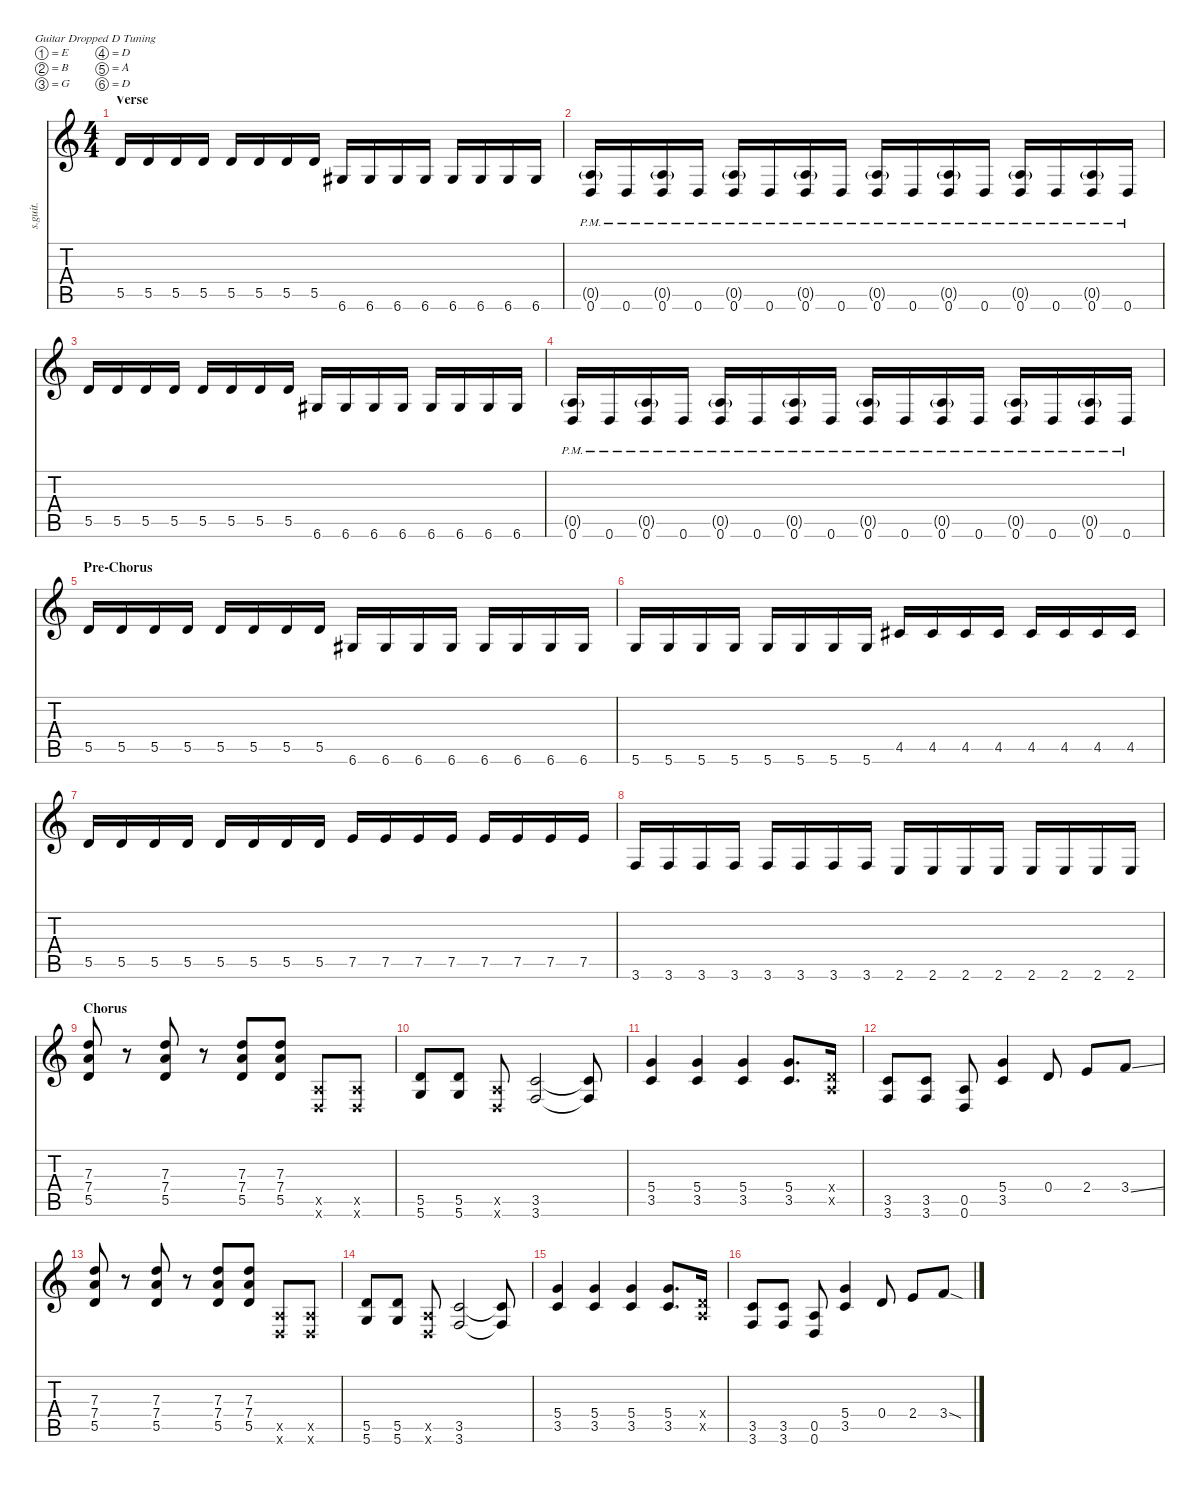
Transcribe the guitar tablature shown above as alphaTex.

\defaultSystemsLayout 4
\hideDynamics
\bracketExtendMode nobrackets
\track ("Synyster Gates (Lead)" "s.guit.") {instrument distortionguitar}
\staff {score tabs}
\tuning (E4 B3 G3 D3 A2 D2)
\ts (4 4)
\section ("" "Verse")
\tempo (125 hide)
\clef g2
\ks c
5.5.16{lyrics (0 "") lyrics (1 "") lyrics (2 "") lyrics (3 "") lyrics (4 "") dy f} 5.5.16{lyrics (0 "") lyrics (1 "") lyrics (2 "") lyrics (3 "") lyrics (4 "")} 5.5.16{lyrics (0 "") lyrics (1 "") lyrics (2 "") lyrics (3 "") lyrics (4 "")} 5.5.16{lyrics (0 "") lyrics (1 "") lyrics (2 "") lyrics (3 "") lyrics (4 "")} 5.5.16{lyrics (0 "") lyrics (1 "") lyrics (2 "") lyrics (3 "") lyrics (4 "")} 5.5.16{lyrics (0 "") lyrics (1 "") lyrics (2 "") lyrics (3 "") lyrics (4 "")} 5.5.16{lyrics (0 "") lyrics (1 "") lyrics (2 "") lyrics (3 "") lyrics (4 "")} 5.5.16{lyrics (0 "") lyrics (1 "") lyrics (2 "") lyrics (3 "") lyrics (4 "")} 6.6{acc #}.16{lyrics (0 "") lyrics (1 "") lyrics (2 "") lyrics (3 "") lyrics (4 "")} 6.6{acc #}.16{lyrics (0 "") lyrics (1 "") lyrics (2 "") lyrics (3 "") lyrics (4 "")} 6.6{acc #}.16{lyrics (0 "") lyrics (1 "") lyrics (2 "") lyrics (3 "") lyrics (4 "")} 6.6{acc #}.16{lyrics (0 "") lyrics (1 "") lyrics (2 "") lyrics (3 "") lyrics (4 "")} 6.6{acc #}.16{lyrics (0 "") lyrics (1 "") lyrics (2 "") lyrics (3 "") lyrics (4 "")} 6.6{acc #}.16{lyrics (0 "") lyrics (1 "") lyrics (2 "") lyrics (3 "") lyrics (4 "")} 6.6{acc #}.16{lyrics (0 "") lyrics (1 "") lyrics (2 "") lyrics (3 "") lyrics (4 "")} 6.6{acc #}.16{lyrics (0 "") lyrics (1 "") lyrics (2 "") lyrics (3 "") lyrics (4 "")} |
(0.5{g pm} 0.6{pm}).16{lyrics (0 "") lyrics (1 "") lyrics (2 "") lyrics (3 "") lyrics (4 "")} 0.6{pm}.16{lyrics (0 "") lyrics (1 "") lyrics (2 "") lyrics (3 "") lyrics (4 "")} (0.5{g pm} 0.6{pm}).16{lyrics (0 "") lyrics (1 "") lyrics (2 "") lyrics (3 "") lyrics (4 "")} 0.6{pm}.16{lyrics (0 "") lyrics (1 "") lyrics (2 "") lyrics (3 "") lyrics (4 "")} (0.5{g pm} 0.6{pm}).16{lyrics (0 "") lyrics (1 "") lyrics (2 "") lyrics (3 "") lyrics (4 "")} 0.6{pm}.16{lyrics (0 "") lyrics (1 "") lyrics (2 "") lyrics (3 "") lyrics (4 "")} (0.5{g pm} 0.6{pm}).16{lyrics (0 "") lyrics (1 "") lyrics (2 "") lyrics (3 "") lyrics (4 "")} 0.6{pm}.16{lyrics (0 "") lyrics (1 "") lyrics (2 "") lyrics (3 "") lyrics (4 "")} (0.5{g pm} 0.6{pm}).16{lyrics (0 "") lyrics (1 "") lyrics (2 "") lyrics (3 "") lyrics (4 "")} 0.6{pm}.16{lyrics (0 "") lyrics (1 "") lyrics (2 "") lyrics (3 "") lyrics (4 "")} (0.5{g pm} 0.6{pm}).16{lyrics (0 "") lyrics (1 "") lyrics (2 "") lyrics (3 "") lyrics (4 "")} 0.6{pm}.16{lyrics (0 "") lyrics (1 "") lyrics (2 "") lyrics (3 "") lyrics (4 "")} (0.5{g pm} 0.6{pm}).16{lyrics (0 "") lyrics (1 "") lyrics (2 "") lyrics (3 "") lyrics (4 "")} 0.6{pm}.16{lyrics (0 "") lyrics (1 "") lyrics (2 "") lyrics (3 "") lyrics (4 "")} (0.5{g pm} 0.6{pm}).16{lyrics (0 "") lyrics (1 "") lyrics (2 "") lyrics (3 "") lyrics (4 "")} 0.6{pm}.16{lyrics (0 "") lyrics (1 "") lyrics (2 "") lyrics (3 "") lyrics (4 "")} |
5.5.16{lyrics (0 "") lyrics (1 "") lyrics (2 "") lyrics (3 "") lyrics (4 "")} 5.5.16{lyrics (0 "") lyrics (1 "") lyrics (2 "") lyrics (3 "") lyrics (4 "")} 5.5.16{lyrics (0 "") lyrics (1 "") lyrics (2 "") lyrics (3 "") lyrics (4 "")} 5.5.16{lyrics (0 "") lyrics (1 "") lyrics (2 "") lyrics (3 "") lyrics (4 "")} 5.5.16{lyrics (0 "") lyrics (1 "") lyrics (2 "") lyrics (3 "") lyrics (4 "")} 5.5.16{lyrics (0 "") lyrics (1 "") lyrics (2 "") lyrics (3 "") lyrics (4 "")} 5.5.16{lyrics (0 "") lyrics (1 "") lyrics (2 "") lyrics (3 "") lyrics (4 "")} 5.5.16{lyrics (0 "") lyrics (1 "") lyrics (2 "") lyrics (3 "") lyrics (4 "")} 6.6{acc #}.16{lyrics (0 "") lyrics (1 "") lyrics (2 "") lyrics (3 "") lyrics (4 "")} 6.6{acc #}.16{lyrics (0 "") lyrics (1 "") lyrics (2 "") lyrics (3 "") lyrics (4 "")} 6.6{acc #}.16{lyrics (0 "") lyrics (1 "") lyrics (2 "") lyrics (3 "") lyrics (4 "")} 6.6{acc #}.16{lyrics (0 "") lyrics (1 "") lyrics (2 "") lyrics (3 "") lyrics (4 "")} 6.6{acc #}.16{lyrics (0 "") lyrics (1 "") lyrics (2 "") lyrics (3 "") lyrics (4 "")} 6.6{acc #}.16{lyrics (0 "") lyrics (1 "") lyrics (2 "") lyrics (3 "") lyrics (4 "")} 6.6{acc #}.16{lyrics (0 "") lyrics (1 "") lyrics (2 "") lyrics (3 "") lyrics (4 "")} 6.6{acc #}.16{lyrics (0 "") lyrics (1 "") lyrics (2 "") lyrics (3 "") lyrics (4 "")} |
(0.5{g pm} 0.6{pm}).16{lyrics (0 "") lyrics (1 "") lyrics (2 "") lyrics (3 "") lyrics (4 "")} 0.6{pm}.16{lyrics (0 "") lyrics (1 "") lyrics (2 "") lyrics (3 "") lyrics (4 "")} (0.5{g pm} 0.6{pm}).16{lyrics (0 "") lyrics (1 "") lyrics (2 "") lyrics (3 "") lyrics (4 "")} 0.6{pm}.16{lyrics (0 "") lyrics (1 "") lyrics (2 "") lyrics (3 "") lyrics (4 "")} (0.5{g pm} 0.6{pm}).16{lyrics (0 "") lyrics (1 "") lyrics (2 "") lyrics (3 "") lyrics (4 "")} 0.6{pm}.16{lyrics (0 "") lyrics (1 "") lyrics (2 "") lyrics (3 "") lyrics (4 "")} (0.5{g pm} 0.6{pm}).16{lyrics (0 "") lyrics (1 "") lyrics (2 "") lyrics (3 "") lyrics (4 "")} 0.6{pm}.16{lyrics (0 "") lyrics (1 "") lyrics (2 "") lyrics (3 "") lyrics (4 "")} (0.5{g pm} 0.6{pm}).16{lyrics (0 "") lyrics (1 "") lyrics (2 "") lyrics (3 "") lyrics (4 "")} 0.6{pm}.16{lyrics (0 "") lyrics (1 "") lyrics (2 "") lyrics (3 "") lyrics (4 "")} (0.5{g pm} 0.6{pm}).16{lyrics (0 "") lyrics (1 "") lyrics (2 "") lyrics (3 "") lyrics (4 "")} 0.6{pm}.16{lyrics (0 "") lyrics (1 "") lyrics (2 "") lyrics (3 "") lyrics (4 "")} (0.5{g pm} 0.6{pm}).16{lyrics (0 "") lyrics (1 "") lyrics (2 "") lyrics (3 "") lyrics (4 "")} 0.6{pm}.16{lyrics (0 "") lyrics (1 "") lyrics (2 "") lyrics (3 "") lyrics (4 "")} (0.5{g pm} 0.6{pm}).16{lyrics (0 "") lyrics (1 "") lyrics (2 "") lyrics (3 "") lyrics (4 "")} 0.6{pm}.16{lyrics (0 "") lyrics (1 "") lyrics (2 "") lyrics (3 "") lyrics (4 "")} |
\section ("" "Pre-Chorus")
5.5.16{lyrics (0 "") lyrics (1 "") lyrics (2 "") lyrics (3 "") lyrics (4 "")} 5.5.16{lyrics (0 "") lyrics (1 "") lyrics (2 "") lyrics (3 "") lyrics (4 "")} 5.5.16{lyrics (0 "") lyrics (1 "") lyrics (2 "") lyrics (3 "") lyrics (4 "")} 5.5.16{lyrics (0 "") lyrics (1 "") lyrics (2 "") lyrics (3 "") lyrics (4 "")} 5.5.16{lyrics (0 "") lyrics (1 "") lyrics (2 "") lyrics (3 "") lyrics (4 "")} 5.5.16{lyrics (0 "") lyrics (1 "") lyrics (2 "") lyrics (3 "") lyrics (4 "")} 5.5.16{lyrics (0 "") lyrics (1 "") lyrics (2 "") lyrics (3 "") lyrics (4 "")} 5.5.16{lyrics (0 "") lyrics (1 "") lyrics (2 "") lyrics (3 "") lyrics (4 "")} 6.6{acc #}.16{lyrics (0 "") lyrics (1 "") lyrics (2 "") lyrics (3 "") lyrics (4 "")} 6.6{acc #}.16{lyrics (0 "") lyrics (1 "") lyrics (2 "") lyrics (3 "") lyrics (4 "")} 6.6{acc #}.16{lyrics (0 "") lyrics (1 "") lyrics (2 "") lyrics (3 "") lyrics (4 "")} 6.6{acc #}.16{lyrics (0 "") lyrics (1 "") lyrics (2 "") lyrics (3 "") lyrics (4 "")} 6.6{acc #}.16{lyrics (0 "") lyrics (1 "") lyrics (2 "") lyrics (3 "") lyrics (4 "")} 6.6{acc #}.16{lyrics (0 "") lyrics (1 "") lyrics (2 "") lyrics (3 "") lyrics (4 "")} 6.6{acc #}.16{lyrics (0 "") lyrics (1 "") lyrics (2 "") lyrics (3 "") lyrics (4 "")} 6.6{acc #}.16{lyrics (0 "") lyrics (1 "") lyrics (2 "") lyrics (3 "") lyrics (4 "")} |
5.6.16{lyrics (0 "") lyrics (1 "") lyrics (2 "") lyrics (3 "") lyrics (4 "")} 5.6.16{lyrics (0 "") lyrics (1 "") lyrics (2 "") lyrics (3 "") lyrics (4 "")} 5.6.16{lyrics (0 "") lyrics (1 "") lyrics (2 "") lyrics (3 "") lyrics (4 "")} 5.6.16{lyrics (0 "") lyrics (1 "") lyrics (2 "") lyrics (3 "") lyrics (4 "")} 5.6.16{lyrics (0 "") lyrics (1 "") lyrics (2 "") lyrics (3 "") lyrics (4 "")} 5.6.16{lyrics (0 "") lyrics (1 "") lyrics (2 "") lyrics (3 "") lyrics (4 "")} 5.6.16{lyrics (0 "") lyrics (1 "") lyrics (2 "") lyrics (3 "") lyrics (4 "")} 5.6.16{lyrics (0 "") lyrics (1 "") lyrics (2 "") lyrics (3 "") lyrics (4 "")} 4.5{acc #}.16{lyrics (0 "") lyrics (1 "") lyrics (2 "") lyrics (3 "") lyrics (4 "")} 4.5{acc #}.16{lyrics (0 "") lyrics (1 "") lyrics (2 "") lyrics (3 "") lyrics (4 "")} 4.5{acc #}.16{lyrics (0 "") lyrics (1 "") lyrics (2 "") lyrics (3 "") lyrics (4 "")} 4.5{acc #}.16{lyrics (0 "") lyrics (1 "") lyrics (2 "") lyrics (3 "") lyrics (4 "")} 4.5{acc #}.16{lyrics (0 "") lyrics (1 "") lyrics (2 "") lyrics (3 "") lyrics (4 "")} 4.5{acc #}.16{lyrics (0 "") lyrics (1 "") lyrics (2 "") lyrics (3 "") lyrics (4 "")} 4.5{acc #}.16{lyrics (0 "") lyrics (1 "") lyrics (2 "") lyrics (3 "") lyrics (4 "")} 4.5{acc #}.16{lyrics (0 "") lyrics (1 "") lyrics (2 "") lyrics (3 "") lyrics (4 "")} |
5.5.16{lyrics (0 "") lyrics (1 "") lyrics (2 "") lyrics (3 "") lyrics (4 "")} 5.5.16{lyrics (0 "") lyrics (1 "") lyrics (2 "") lyrics (3 "") lyrics (4 "")} 5.5.16{lyrics (0 "") lyrics (1 "") lyrics (2 "") lyrics (3 "") lyrics (4 "")} 5.5.16{lyrics (0 "") lyrics (1 "") lyrics (2 "") lyrics (3 "") lyrics (4 "")} 5.5.16{lyrics (0 "") lyrics (1 "") lyrics (2 "") lyrics (3 "") lyrics (4 "")} 5.5.16{lyrics (0 "") lyrics (1 "") lyrics (2 "") lyrics (3 "") lyrics (4 "")} 5.5.16{lyrics (0 "") lyrics (1 "") lyrics (2 "") lyrics (3 "") lyrics (4 "")} 5.5.16{lyrics (0 "") lyrics (1 "") lyrics (2 "") lyrics (3 "") lyrics (4 "")} 7.5.16{lyrics (0 "") lyrics (1 "") lyrics (2 "") lyrics (3 "") lyrics (4 "")} 7.5.16{lyrics (0 "") lyrics (1 "") lyrics (2 "") lyrics (3 "") lyrics (4 "")} 7.5.16{lyrics (0 "") lyrics (1 "") lyrics (2 "") lyrics (3 "") lyrics (4 "")} 7.5.16{lyrics (0 "") lyrics (1 "") lyrics (2 "") lyrics (3 "") lyrics (4 "")} 7.5.16{lyrics (0 "") lyrics (1 "") lyrics (2 "") lyrics (3 "") lyrics (4 "")} 7.5.16{lyrics (0 "") lyrics (1 "") lyrics (2 "") lyrics (3 "") lyrics (4 "")} 7.5.16{lyrics (0 "") lyrics (1 "") lyrics (2 "") lyrics (3 "") lyrics (4 "")} 7.5.16{lyrics (0 "") lyrics (1 "") lyrics (2 "") lyrics (3 "") lyrics (4 "")} |
3.6.16{lyrics (0 "") lyrics (1 "") lyrics (2 "") lyrics (3 "") lyrics (4 "")} 3.6.16{lyrics (0 "") lyrics (1 "") lyrics (2 "") lyrics (3 "") lyrics (4 "")} 3.6.16{lyrics (0 "") lyrics (1 "") lyrics (2 "") lyrics (3 "") lyrics (4 "")} 3.6.16{lyrics (0 "") lyrics (1 "") lyrics (2 "") lyrics (3 "") lyrics (4 "")} 3.6.16{lyrics (0 "") lyrics (1 "") lyrics (2 "") lyrics (3 "") lyrics (4 "")} 3.6.16{lyrics (0 "") lyrics (1 "") lyrics (2 "") lyrics (3 "") lyrics (4 "")} 3.6.16{lyrics (0 "") lyrics (1 "") lyrics (2 "") lyrics (3 "") lyrics (4 "")} 3.6.16{lyrics (0 "") lyrics (1 "") lyrics (2 "") lyrics (3 "") lyrics (4 "")} 2.6.16{lyrics (0 "") lyrics (1 "") lyrics (2 "") lyrics (3 "") lyrics (4 "")} 2.6.16{lyrics (0 "") lyrics (1 "") lyrics (2 "") lyrics (3 "") lyrics (4 "")} 2.6.16{lyrics (0 "") lyrics (1 "") lyrics (2 "") lyrics (3 "") lyrics (4 "")} 2.6.16{lyrics (0 "") lyrics (1 "") lyrics (2 "") lyrics (3 "") lyrics (4 "")} 2.6.16{lyrics (0 "") lyrics (1 "") lyrics (2 "") lyrics (3 "") lyrics (4 "")} 2.6.16{lyrics (0 "") lyrics (1 "") lyrics (2 "") lyrics (3 "") lyrics (4 "")} 2.6.16{lyrics (0 "") lyrics (1 "") lyrics (2 "") lyrics (3 "") lyrics (4 "")} 2.6.16{lyrics (0 "") lyrics (1 "") lyrics (2 "") lyrics (3 "") lyrics (4 "")} |
\section ("" "Chorus")
(7.3 7.4 5.5).8{lyrics (0 "") lyrics (1 "") lyrics (2 "") lyrics (3 "") lyrics (4 "")} r.8 (7.3 7.4 5.5).8{lyrics (0 "") lyrics (1 "") lyrics (2 "") lyrics (3 "") lyrics (4 "")} r.8 (7.3 7.4 5.5).8{lyrics (0 "") lyrics (1 "") lyrics (2 "") lyrics (3 "") lyrics (4 "")} (7.3 7.4 5.5).8{lyrics (0 "") lyrics (1 "") lyrics (2 "") lyrics (3 "") lyrics (4 "")} (0.5{x} 0.6{x}).8{lyrics (0 "") lyrics (1 "") lyrics (2 "") lyrics (3 "") lyrics (4 "")} (0.5{x} 0.6{x}).8{lyrics (0 "") lyrics (1 "") lyrics (2 "") lyrics (3 "") lyrics (4 "")} |
(5.5 5.6).8{lyrics (0 "") lyrics (1 "") lyrics (2 "") lyrics (3 "") lyrics (4 "")} (5.5 5.6).8{lyrics (0 "") lyrics (1 "") lyrics (2 "") lyrics (3 "") lyrics (4 "")} (0.5{x} 0.6{x}).8{lyrics (0 "") lyrics (1 "") lyrics (2 "") lyrics (3 "") lyrics (4 "")} (3.5 3.6).2{lyrics (0 "") lyrics (1 "") lyrics (2 "") lyrics (3 "") lyrics (4 "")} (3.5{t} 3.6{t}).8{lyrics (0 "") lyrics (1 "") lyrics (2 "") lyrics (3 "") lyrics (4 "")} |
(5.4 3.5).4{lyrics (0 "") lyrics (1 "") lyrics (2 "") lyrics (3 "") lyrics (4 "")} (5.4 3.5).4{lyrics (0 "") lyrics (1 "") lyrics (2 "") lyrics (3 "") lyrics (4 "")} (5.4 3.5).4{lyrics (0 "") lyrics (1 "") lyrics (2 "") lyrics (3 "") lyrics (4 "")} (5.4 3.5).8{d lyrics (0 "") lyrics (1 "") lyrics (2 "") lyrics (3 "") lyrics (4 "")} (0.4{x} 0.5{x}).16{lyrics (0 "") lyrics (1 "") lyrics (2 "") lyrics (3 "") lyrics (4 "")} |
(3.5 3.6).8{lyrics (0 "") lyrics (1 "") lyrics (2 "") lyrics (3 "") lyrics (4 "")} (3.5 3.6).8{lyrics (0 "") lyrics (1 "") lyrics (2 "") lyrics (3 "") lyrics (4 "")} (0.5 0.6).8{lyrics (0 "") lyrics (1 "") lyrics (2 "") lyrics (3 "") lyrics (4 "")} (5.4 3.5).4{lyrics (0 "") lyrics (1 "") lyrics (2 "") lyrics (3 "") lyrics (4 "")} 0.4.8{lyrics (0 "") lyrics (1 "") lyrics (2 "") lyrics (3 "") lyrics (4 "")} 2.4.8{lyrics (0 "") lyrics (1 "") lyrics (2 "") lyrics (3 "") lyrics (4 "")} 3.4{ss}.8{lyrics (0 "") lyrics (1 "") lyrics (2 "") lyrics (3 "") lyrics (4 "")} |
(7.3 7.4 5.5).8{lyrics (0 "") lyrics (1 "") lyrics (2 "") lyrics (3 "") lyrics (4 "")} r.8 (7.3 7.4 5.5).8{lyrics (0 "") lyrics (1 "") lyrics (2 "") lyrics (3 "") lyrics (4 "")} r.8 (7.3 7.4 5.5).8{lyrics (0 "") lyrics (1 "") lyrics (2 "") lyrics (3 "") lyrics (4 "")} (7.3 7.4 5.5).8{lyrics (0 "") lyrics (1 "") lyrics (2 "") lyrics (3 "") lyrics (4 "")} (0.5{x} 0.6{x}).8{lyrics (0 "") lyrics (1 "") lyrics (2 "") lyrics (3 "") lyrics (4 "")} (0.5{x} 0.6{x}).8{lyrics (0 "") lyrics (1 "") lyrics (2 "") lyrics (3 "") lyrics (4 "")} |
(5.5 5.6).8{lyrics (0 "") lyrics (1 "") lyrics (2 "") lyrics (3 "") lyrics (4 "")} (5.5 5.6).8{lyrics (0 "") lyrics (1 "") lyrics (2 "") lyrics (3 "") lyrics (4 "")} (0.5{x} 0.6{x}).8{lyrics (0 "") lyrics (1 "") lyrics (2 "") lyrics (3 "") lyrics (4 "")} (3.5 3.6).2{lyrics (0 "") lyrics (1 "") lyrics (2 "") lyrics (3 "") lyrics (4 "")} (3.5{t} 3.6{t}).8{lyrics (0 "") lyrics (1 "") lyrics (2 "") lyrics (3 "") lyrics (4 "")} |
(5.4 3.5).4{lyrics (0 "") lyrics (1 "") lyrics (2 "") lyrics (3 "") lyrics (4 "")} (5.4 3.5).4{lyrics (0 "") lyrics (1 "") lyrics (2 "") lyrics (3 "") lyrics (4 "")} (5.4 3.5).4{lyrics (0 "") lyrics (1 "") lyrics (2 "") lyrics (3 "") lyrics (4 "")} (5.4 3.5).8{d lyrics (0 "") lyrics (1 "") lyrics (2 "") lyrics (3 "") lyrics (4 "")} (0.4{x} 0.5{x}).16{lyrics (0 "") lyrics (1 "") lyrics (2 "") lyrics (3 "") lyrics (4 "")} |
(3.5 3.6).8{lyrics (0 "") lyrics (1 "") lyrics (2 "") lyrics (3 "") lyrics (4 "")} (3.5 3.6).8{lyrics (0 "") lyrics (1 "") lyrics (2 "") lyrics (3 "") lyrics (4 "")} (0.5 0.6).8{lyrics (0 "") lyrics (1 "") lyrics (2 "") lyrics (3 "") lyrics (4 "")} (5.4 3.5).4{lyrics (0 "") lyrics (1 "") lyrics (2 "") lyrics (3 "") lyrics (4 "")} 0.4.8{lyrics (0 "") lyrics (1 "") lyrics (2 "") lyrics (3 "") lyrics (4 "")} 2.4.8{lyrics (0 "") lyrics (1 "") lyrics (2 "") lyrics (3 "") lyrics (4 "")} 3.4{sod}.8{lyrics (0 "") lyrics (1 "") lyrics (2 "") lyrics (3 "") lyrics (4 "")}
